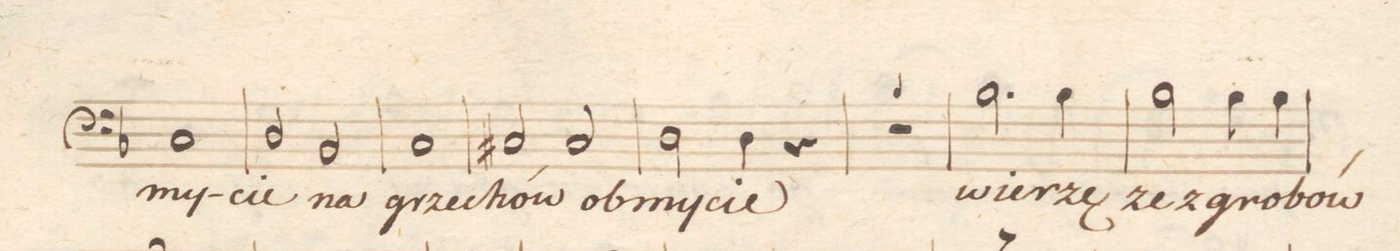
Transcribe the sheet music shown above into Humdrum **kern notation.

**kern	**text	**dynam
*I"Baʃso	*	*
*clefF4	*	*
*k[b-]	*	*
*met(c|)	*	*
*M2/2	*	*
1C	-my-	.
=165	=165	=165
2D/	-cie	.
2BB-/	na	.
=166	=166	=166
1C	grze-	.
=167	=167	=167
2C#X/	-chów	.
2C#/	-ob-	.
=168	=168	=168
2D\	-my-	.
4D\	-cie	.
4r	.	.
=169	=169	=169
1r	.	.
=170	=170	=170
2.B-\	wie-	.
4B-\	-rzę	.
=171	=171	=171
2B-\	że	.
4B-\	z gro-	.
4B-\	-bów	.
=172	=172	=172
*-	*-	*-
